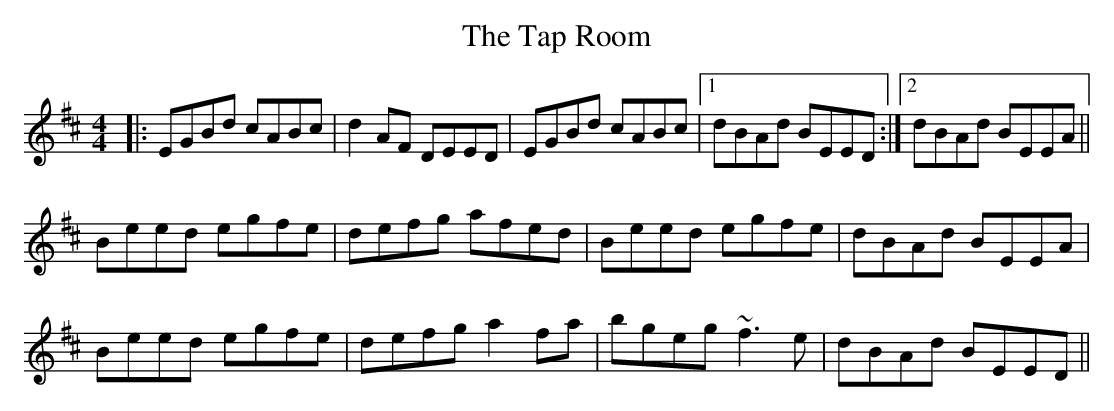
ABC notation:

X:1
T: The Tap Room
M: 4/4
L: 1/8
K: Edor
|:EGBd cABc|d2AF DEED|EGBd cABc|1 dBAd BEED:|2 dBAd BEEA||
Beed egfe|defg afed|Beed egfe|dBAd BEEA|
Beed egfe|defg a2fa|bgeg ~f3e|dBAd BEED||
